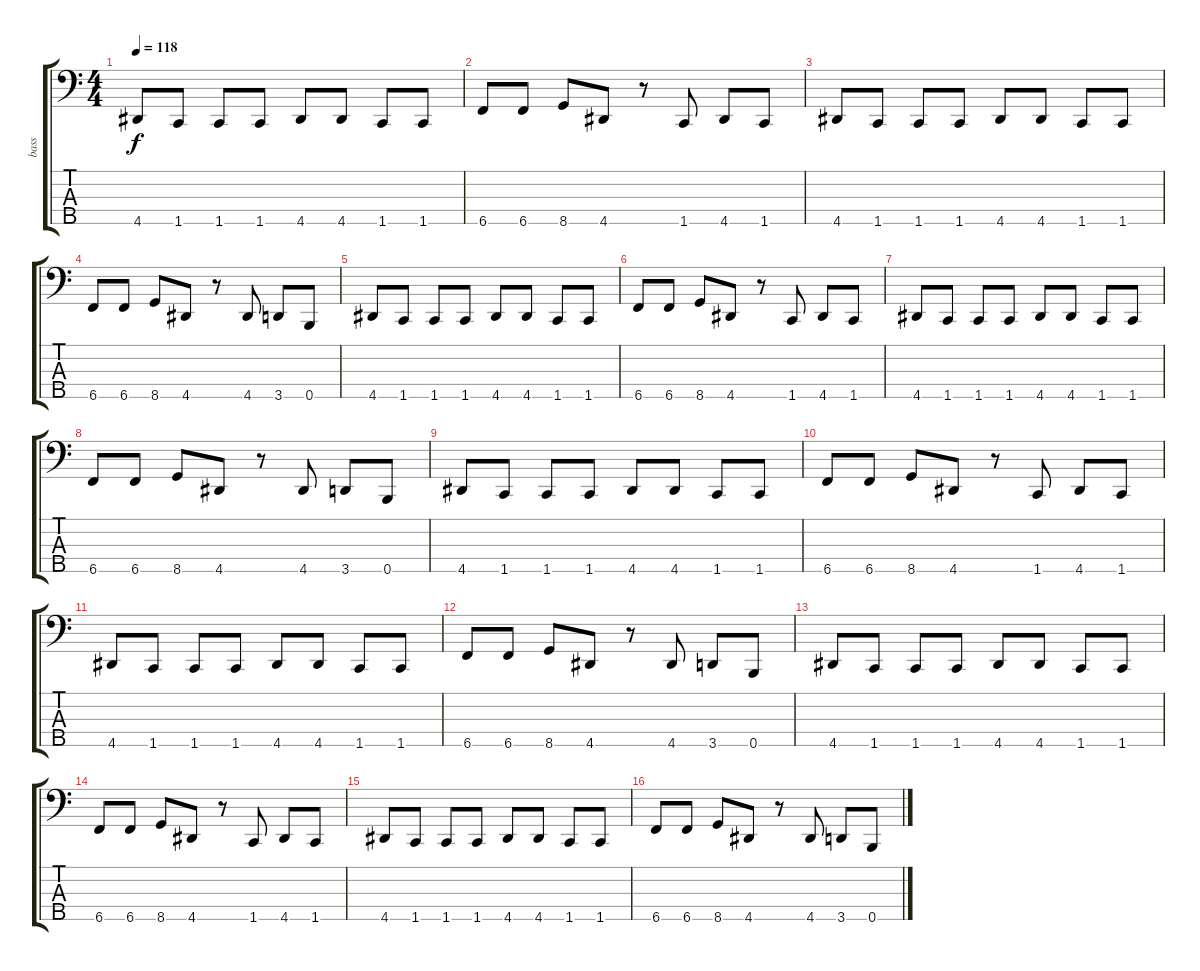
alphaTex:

\track ("bass" "bass") {instrument electricbassfinger}
\staff {score tabs}
\tuning (G2 D2 A1 E1 B0) {hide}
\ts (4 4)
\tempo 118
\clef f4
\ks c
4.5.8{dy f instrument electricbassfinger} 1.5.8 1.5.8 1.5.8 4.5.8 4.5.8 1.5.8 1.5.8 |
6.5.8 6.5.8 8.5.8 4.5.8 r.8 1.5.8 4.5.8 1.5.8 |
4.5.8 1.5.8 1.5.8 1.5.8 4.5.8 4.5.8 1.5.8 1.5.8 |
6.5.8 6.5.8 8.5.8 4.5.8 r.8 4.5.8 3.5.8 0.5.8 |
4.5.8 1.5.8 1.5.8 1.5.8 4.5.8 4.5.8 1.5.8 1.5.8 |
6.5.8 6.5.8 8.5.8 4.5.8 r.8 1.5.8 4.5.8 1.5.8 |
4.5.8 1.5.8 1.5.8 1.5.8 4.5.8 4.5.8 1.5.8 1.5.8 |
6.5.8 6.5.8 8.5.8 4.5.8 r.8 4.5.8 3.5.8 0.5.8 |
4.5.8 1.5.8 1.5.8 1.5.8 4.5.8 4.5.8 1.5.8 1.5.8 |
6.5.8 6.5.8 8.5.8 4.5.8 r.8 1.5.8 4.5.8 1.5.8 |
4.5.8 1.5.8 1.5.8 1.5.8 4.5.8 4.5.8 1.5.8 1.5.8 |
6.5.8 6.5.8 8.5.8 4.5.8 r.8 4.5.8 3.5.8 0.5.8 |
4.5.8 1.5.8 1.5.8 1.5.8 4.5.8 4.5.8 1.5.8 1.5.8 |
6.5.8 6.5.8 8.5.8 4.5.8 r.8 1.5.8 4.5.8 1.5.8 |
4.5.8 1.5.8 1.5.8 1.5.8 4.5.8 4.5.8 1.5.8 1.5.8 |
6.5.8 6.5.8 8.5.8 4.5.8 r.8 4.5.8 3.5.8 0.5.8
